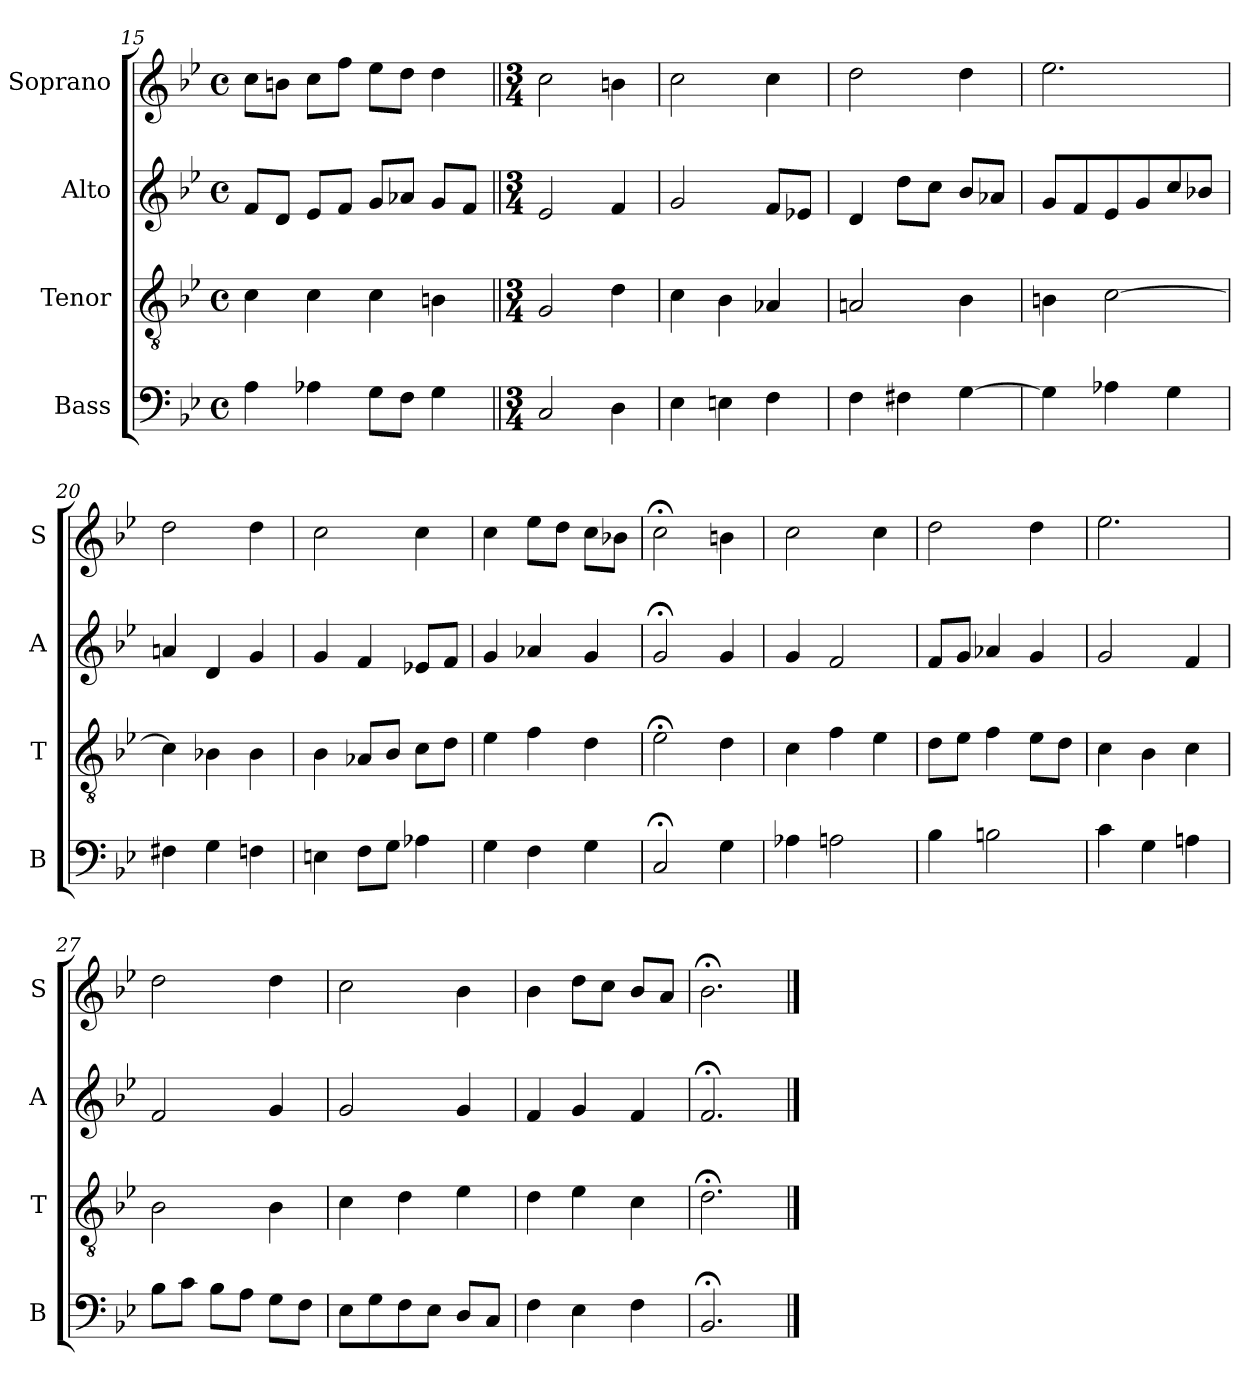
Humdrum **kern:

**kern	**kern	**kern	**kern
*part4	*part3	*part2	*part1
*staff4	*staff3	*staff2	*staff1
*I"Bass	*I"Tenor	*I"Alto	*I"Soprano
*I'B	*I'T	*I'A	*I'S
*clefF4	*clefGv2	*clefG2	*clefG2
*k[b-e-]	*k[b-e-]	*k[b-e-]	*k[b-e-]
*B-:	*B-:	*B-:	*B-:
*M4/4	*M4/4	*M4/4	*M4/4
*met(c)	*met(c)	*met(c)	*met(c)
=15	=15	=15	=15
4A	4c	8fL	8ccL
.	.	8dJ	8bnJ
4A-X	4c	8e-L	8ccL
.	.	8fJ	8ffJ
8GL	4c	8gL	8ee-L
8FJ	.	8a-XJ	8ddJ
4G	4Bn	8gL	4dd
.	.	8fJ	.
=16||	=16||	=16||	=16||
*M3/4	*M3/4	*M3/4	*M3/4
2C	2G	2e-	2cc
4D	4d	4f	4bn
=17	=17	=17	=17
4E-	4c	2g	2cc
4En	4B-	.	.
4F	4A-X	8fL	4cc
.	.	8e-XJ	.
=18	=18	=18	=18
4F	2An	4d	2dd
4F#X	.	8ddL	.
.	.	8ccJ	.
[4G	4B-	8b-L	4dd
.	.	8a-XJ	.
=19	=19	=19	=19
4G]	4Bn	8gL	2.ee-
.	.	8f	.
4A-X	[2c	8e-	.
.	.	8g	.
4G	.	8cc	.
.	.	8b-XJ	.
=20	=20	=20	=20
4F#Xi	4ci]	4ani	2ddi
4G	4B-X	4d	.
4Fn	4B-	4g	4dd
=21	=21	=21	=21
4Eni	4B-i	4gi	2cci
8FL	8A-XL	4f	.
8GJ	8B-J	.	.
4A-X	8cL	8e-XL	4cc
.	8dJ	8fJ	.
=22	=22	=22	=22
4G	4e-	4g	4cc
4F	4f	4a-X	8ee-L
.	.	.	8ddJ
4G	4d	4g	8ccL
.	.	.	8b-XJ
=23	=23	=23	=23
2C;<	2e-;<	2g;<	2cc;<
4G	4d	4g	4bn
=24	=24	=24	=24
4A-X	4c	4g	2cc
2An	4f	2f	.
.	4e-	.	4cc
=25	=25	=25	=25
4B-	8dL	8fL	2dd
.	8e-J	8gJ	.
2Bn	4f	4a-X	.
.	8e-L	4g	4dd
.	8dJ	.	.
=26	=26	=26	=26
4c	4c	2g	2.ee-
4G	4B-	.	.
4An	4c	4f	.
=27	=27	=27	=27
8B-L	2B-	2f	2dd
8cJ	.	.	.
8B-L	.	.	.
8AJ	.	.	.
8GL	4B-	4g	4dd
8FJ	.	.	.
=28	=28	=28	=28
8E-L	4c	2g	2cc
8G	.	.	.
8F	4d	.	.
8E-J	.	.	.
8DL	4e-	4g	4b-
8CJ	.	.	.
=29	=29	=29	=29
4F	4d	4f	4b-
4E-	4e-	4g	8ddL
.	.	.	8ccJ
4F	4c	4f	8b-L
.	.	.	8aJ
=30	=30	=30	=30
2.BB-;<	2.d;<	2.f;<	2.b-;<
==	==	==	==
*-	*-	*-	*-
